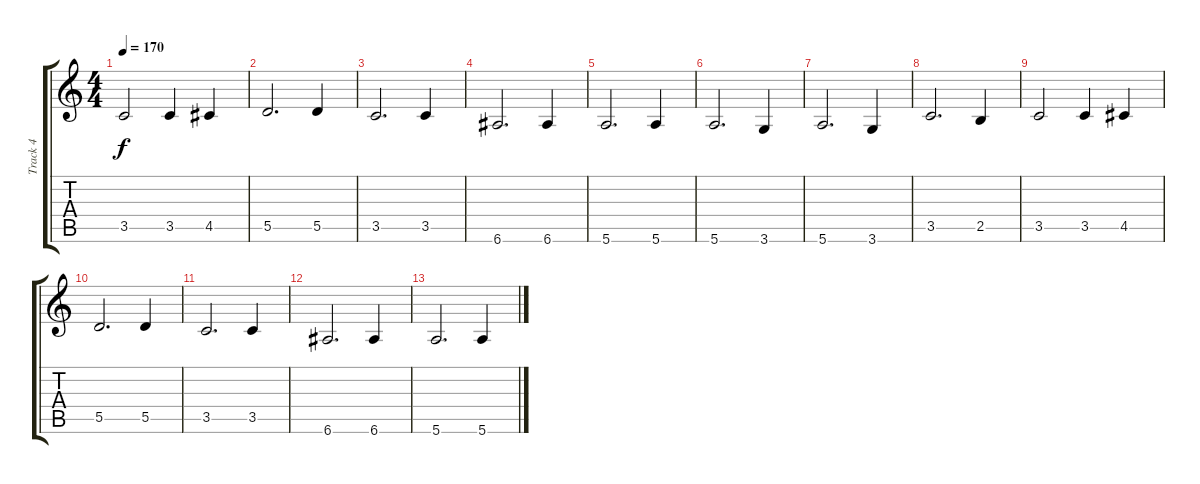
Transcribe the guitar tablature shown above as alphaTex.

\track ("Track 4" "Track 4") {instrument electricbassfinger}
\staff {score tabs}
\tuning (E4 B3 G3 D3 A2 E2) {hide}
\ts (4 4)
\tempo 170
\clef g2
\ks c
3.5.2{dy f} 3.5.4 4.5.4 |
5.5.2{d} 5.5.4 |
3.5.2{d} 3.5.4 |
6.6.2{d} 6.6.4 |
5.6.2{d} 5.6.4 |
5.6.2{d} 3.6.4 |
5.6.2{d} 3.6.4 |
3.5.2{d} 2.5.4 |
3.5.2 3.5.4 4.5.4 |
5.5.2{d} 5.5.4 |
3.5.2{d} 3.5.4 |
6.6.2{d} 6.6.4 |
5.6.2{d} 5.6.4
